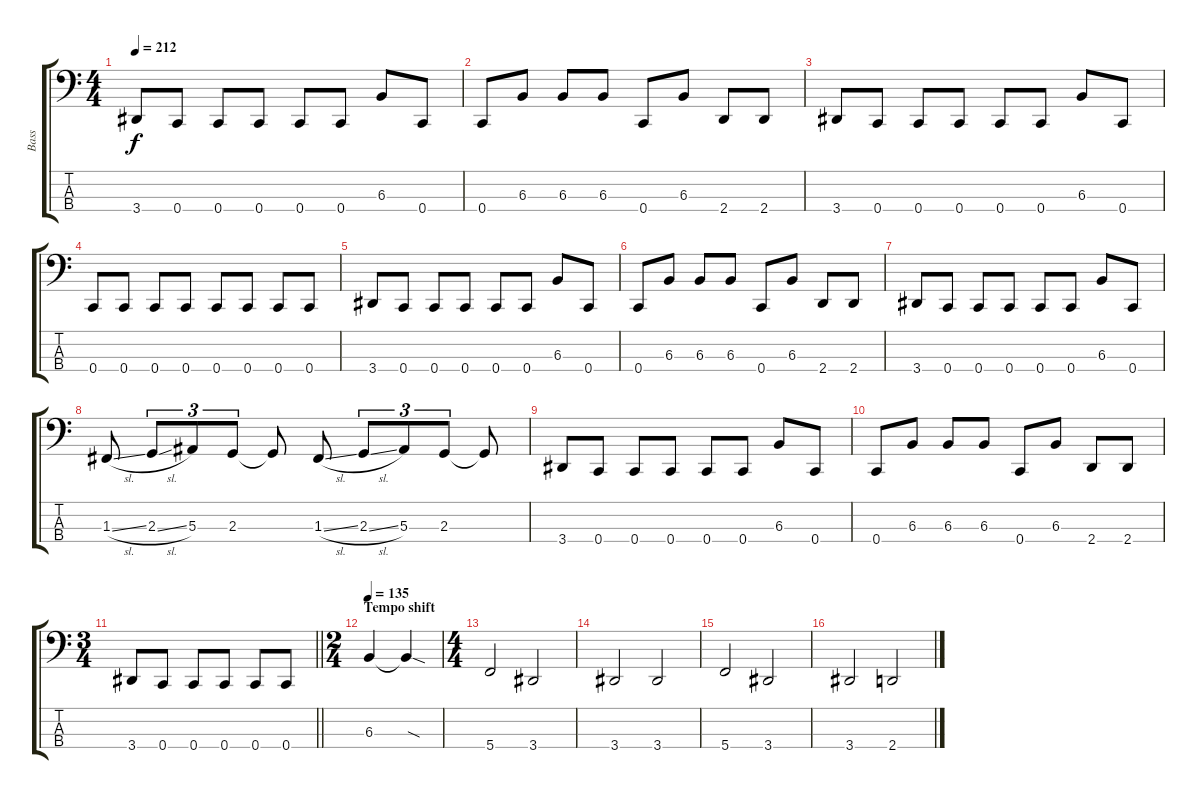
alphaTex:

\track ("Bass" "Bass") {instrument electricbassfinger}
\staff {score tabs}
\tuning (Eb2 Bb1 F1 C1) {hide}
\ts (4 4)
\tempo 212
\clef f4
\ks c
3.4.8{dy f} 0.4.8 0.4.8 0.4.8 0.4.8 0.4.8 6.3.8 0.4.8 |
0.4.8 6.3.8 6.3.8 6.3.8 0.4.8 6.3.8 2.4.8 2.4.8 |
3.4.8 0.4.8 0.4.8 0.4.8 0.4.8 0.4.8 6.3.8 0.4.8 |
0.4.8 0.4.8 0.4.8 0.4.8 0.4.8 0.4.8 0.4.8 0.4.8 |
3.4.8 0.4.8 0.4.8 0.4.8 0.4.8 0.4.8 6.3.8 0.4.8 |
0.4.8 6.3.8 6.3.8 6.3.8 0.4.8 6.3.8 2.4.8 2.4.8 |
3.4.8 0.4.8 0.4.8 0.4.8 0.4.8 0.4.8 6.3.8 0.4.8 |
1.3{sl}.8 2.3{sl}.8{tu (3 2)} 5.3.8{tu (3 2)} 2.3.8{tu (3 2)} 2.3{t}.8 1.3{sl}.8 2.3{sl}.8{tu (3 2)} 5.3.8{tu (3 2)} 2.3.8{tu (3 2)} 2.3{t}.8 |
3.4.8 0.4.8 0.4.8 0.4.8 0.4.8 0.4.8 6.3.8 0.4.8 |
0.4.8 6.3.8 6.3.8 6.3.8 0.4.8 6.3.8 2.4.8 2.4.8 |
\ts (3 4)
\barLineRight lightlight
3.4.8 0.4.8 0.4.8 0.4.8 0.4.8 0.4.8 |
\ts (2 4)
\section ("" "Tempo shift")
\tempo 135
6.3.4 6.3{sod t}.4 |
\ts (4 4)
5.4.2 3.4.2 |
3.4.2 3.4.2 |
5.4.2 3.4.2 |
3.4.2 2.4.2
